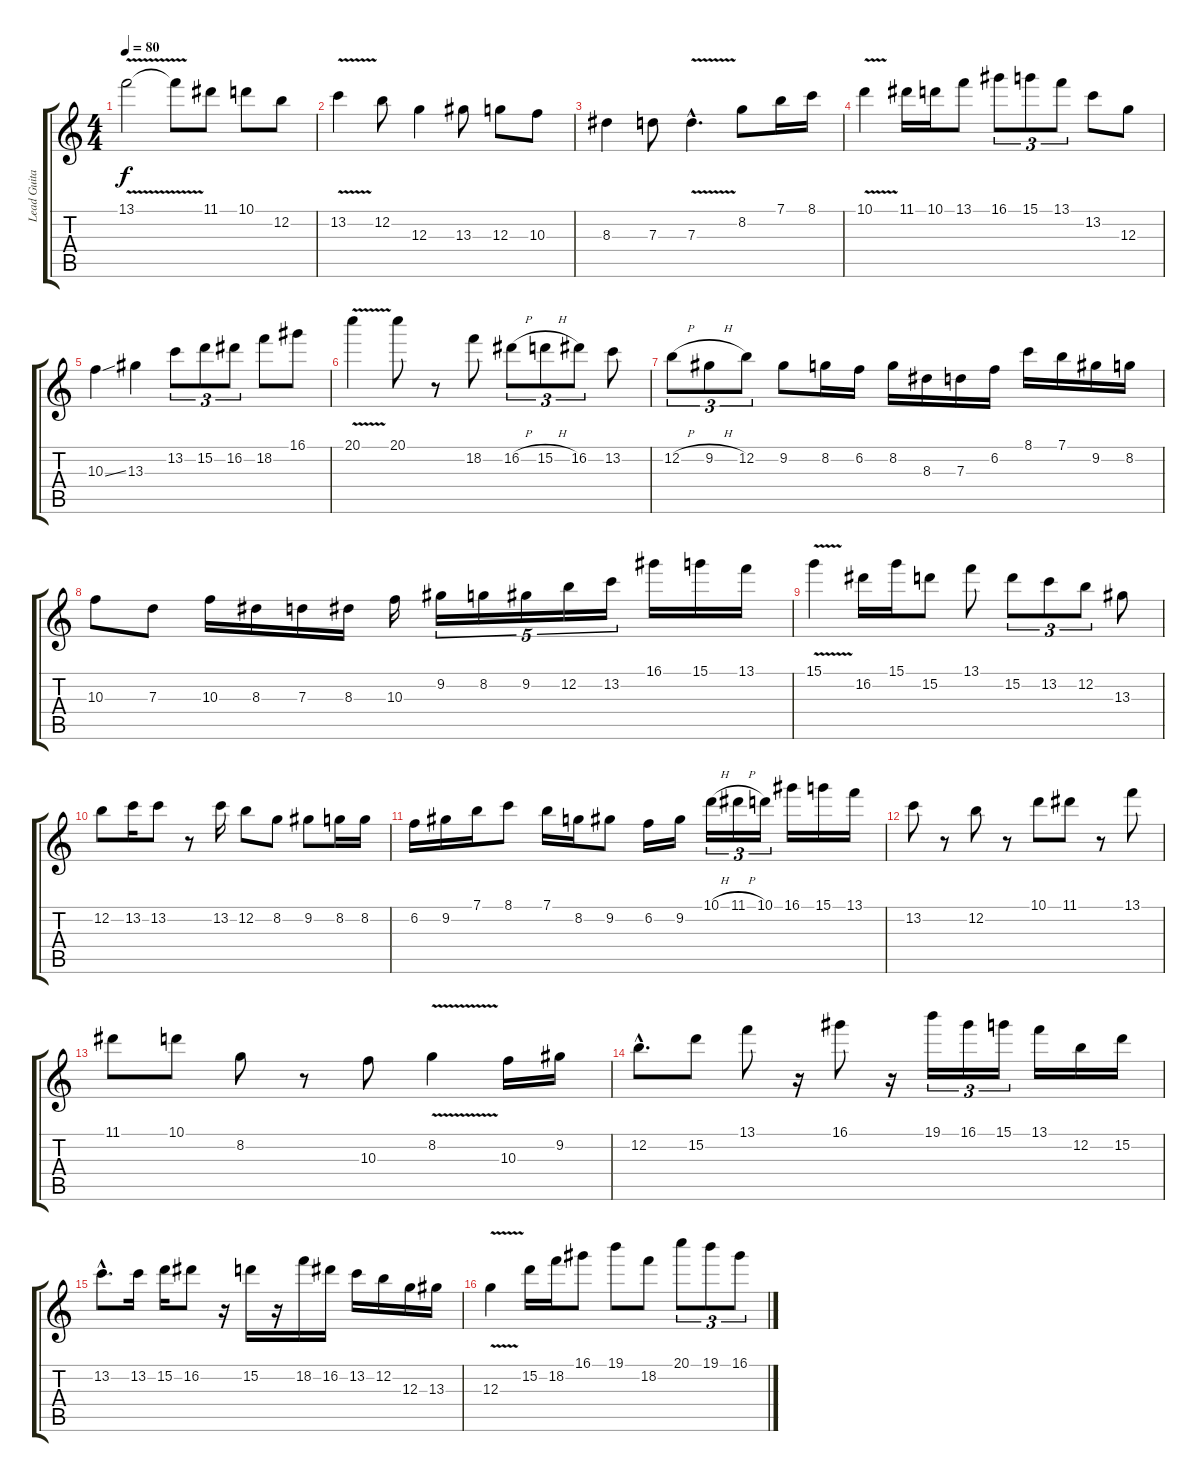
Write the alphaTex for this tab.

\track ("Lead Guitar" "Lead Guita") {instrument distortionguitar}
\staff {score tabs}
\tuning (E4 B3 G3 D3 A2 E2) {hide}
\ts (4 4)
\tempo 80
\clef g2
\ks c
13.1{v}.2{dy f} 13.1{t}.8 11.1.8 10.1.8 12.2.8 |
13.2{v}.4 12.2.8 12.3.4 13.3.8 12.3.8 10.3.8 |
8.3.4 7.3.8 7.3{v hac}.4{d} 8.2.8 7.1.16 8.1.16 |
10.1{v}.4 11.1.16 10.1.16 13.1.8 16.1.8{tu (3 2)} 15.1.8{tu (3 2)} 13.1.8{tu (3 2)} 13.2.8 12.3.8 |
10.3{ss}.4 13.3.4 13.2.8{tu (3 2)} 15.2.8{tu (3 2)} 16.2.8{tu (3 2)} 18.2.8 16.1.8 |
20.1{v}.4 20.1.8 r.8 18.2.8 16.2{h}.8{tu (3 2)} 15.2{h}.8{tu (3 2)} 16.2.8{tu (3 2)} 13.2.8 |
12.2{h}.8{tu (3 2)} 9.2{h}.8{tu (3 2)} 12.2.8{tu (3 2)} 9.2.8 8.2.16 6.2.16 8.2.16 8.3.16 7.3.16 6.2.16 8.1.16 7.1.16 9.2.16 8.2.16 |
10.3.8 7.3.8 10.3.16 8.3.16 7.3.16 8.3.16 10.3.16 9.2.16{tu (5 4)} 8.2.16{tu (5 4)} 9.2.16{tu (5 4)} 12.2.16{tu (5 4)} 13.2.16{tu (5 4)} 16.1.16 15.1.16 13.1.16 |
15.1{v}.4 16.2.16 15.1.16 15.2.8 13.1.8 15.2.8{tu (3 2)} 13.2.8{tu (3 2)} 12.2.8{tu (3 2)} 13.3.8 |
12.2.8 13.2.16 13.2.8 r.8 13.2.16 12.2.8 8.2.8 9.2.8 8.2.16 8.2.16 |
6.2.16 9.2.16 7.1.16 8.1.8 7.1.16 8.2.16 9.2.8 6.2.16 9.2.16 10.1{h}.16{tu (3 2)} 11.1{h}.16{tu (3 2)} 10.1.16{tu (3 2)} 16.1.16 15.1.16 13.1.16 |
13.2.8 r.8 12.2.8 r.8 10.1.8 11.1.8 r.8 13.1.8 |
11.1.8 10.1.8 8.2.8 r.8 10.3.8 8.2{v}.4 10.3.16 9.2.16 |
12.2{hac}.8{d} 15.2.8 13.1.8 r.16 16.1.8 r.16 19.1.16{tu (3 2)} 16.1.16{tu (3 2)} 15.1.16{tu (3 2)} 13.1.16 12.2.16 15.2.16 |
13.2{hac}.8{d} 13.2.16 15.2.16 16.2.8 r.16 15.2.16 r.16 18.2.16 16.2.16 13.2.16 12.2.16 12.3.16 13.3.16 |
12.3{v}.4 15.2.16 18.2.16 16.1.8 19.1.8 18.2.8 20.1.8{tu (3 2)} 19.1.8{tu (3 2)} 16.1.8{tu (3 2)}
